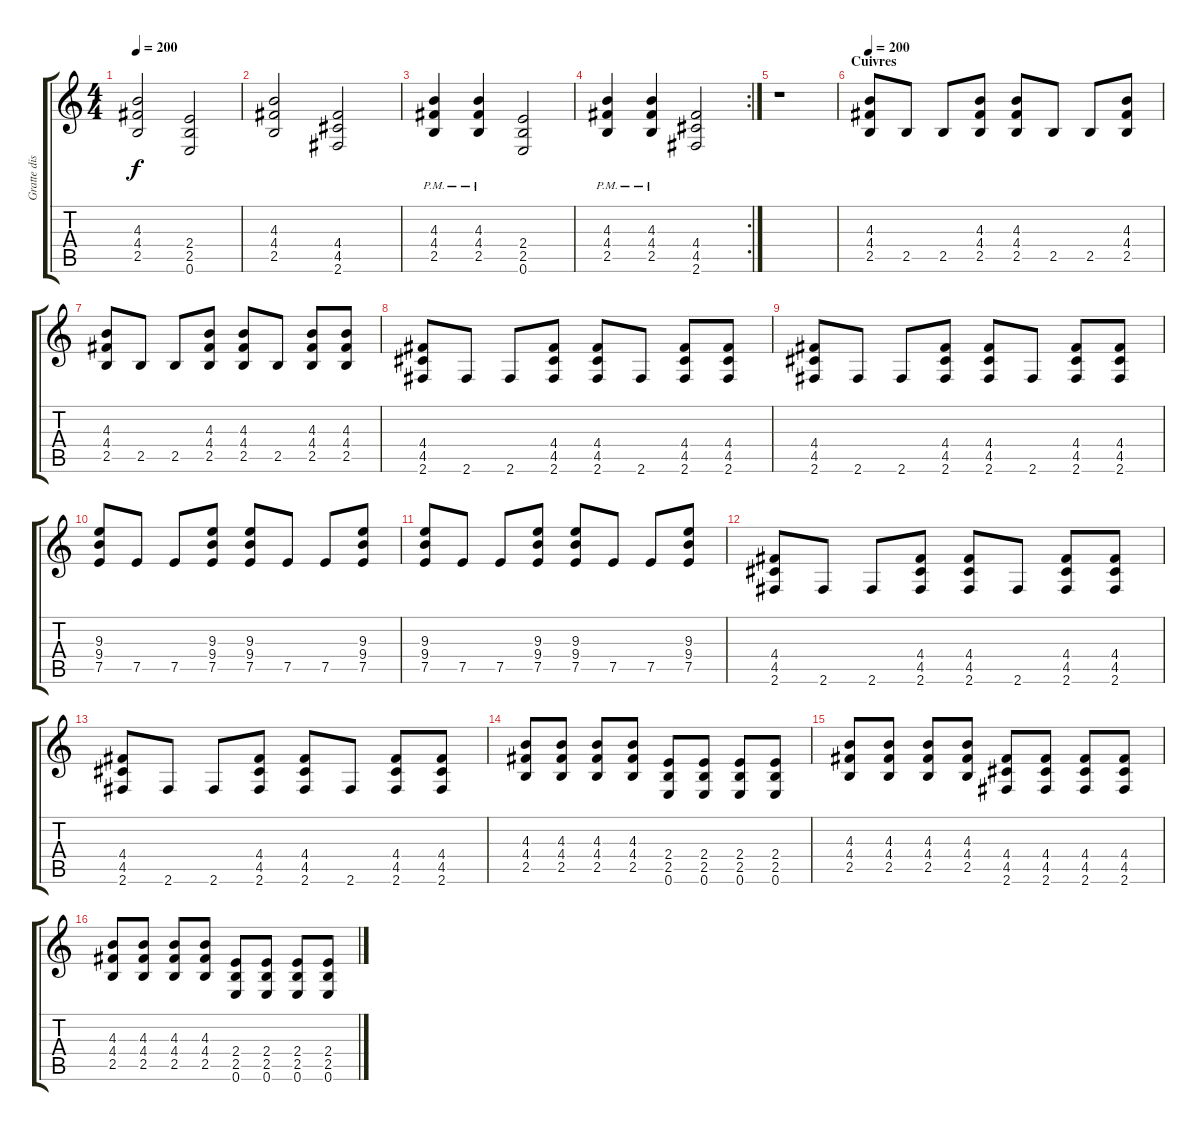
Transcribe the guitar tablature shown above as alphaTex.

\track ("Gratte disto" "Gratte dis") {instrument overdrivenguitar}
\staff {score tabs}
\tuning (E4 B3 G3 D3 A2 E2) {hide}
\ts (4 4)
\tempo 200
\clef g2
\ks c
(4.3 4.4 2.5).2{dy f} (2.4 2.5 0.6).2 |
(4.3 4.4 2.5).2 (4.4 4.5 2.6).2 |
(4.3{pm} 4.4{pm} 2.5{pm}).4 (4.3{pm} 4.4{pm} 2.5{pm}).4 (2.4 2.5 0.6).2 |
\rc 2
(4.3{pm} 4.4{pm} 2.5{pm}).4 (4.3{pm} 4.4{pm} 2.5{pm}).4 (4.4 4.5 2.6).2 |
r.1 |
\section ("" "Cuivres")
\tempo 200
(4.3 4.4 2.5).8 2.5.8 2.5.8 (4.3 4.4 2.5).8 (4.3 4.4 2.5).8 2.5.8 2.5.8 (4.3 4.4 2.5).8 |
(4.3 4.4 2.5).8 2.5.8 2.5.8 (4.3 4.4 2.5).8 (4.3 4.4 2.5).8 2.5.8 (4.3 4.4 2.5).8 (4.3 4.4 2.5).8 |
(4.4 4.5 2.6).8 2.6.8 2.6.8 (4.4 4.5 2.6).8 (4.4 4.5 2.6).8 2.6.8 (4.4 4.5 2.6).8 (4.4 4.5 2.6).8 |
(4.4 4.5 2.6).8 2.6.8 2.6.8 (4.4 4.5 2.6).8 (4.4 4.5 2.6).8 2.6.8 (4.4 4.5 2.6).8 (4.4 4.5 2.6).8 |
(9.3 9.4 7.5).8 7.5.8 7.5.8 (9.3 9.4 7.5).8 (9.3 9.4 7.5).8 7.5.8 7.5.8 (9.3 9.4 7.5).8 |
(9.3 9.4 7.5).8 7.5.8 7.5.8 (9.3 9.4 7.5).8 (9.3 9.4 7.5).8 7.5.8 7.5.8 (9.3 9.4 7.5).8 |
(4.4 4.5 2.6).8 2.6.8 2.6.8 (4.4 4.5 2.6).8 (4.4 4.5 2.6).8 2.6.8 (4.4 4.5 2.6).8 (4.4 4.5 2.6).8 |
(4.4 4.5 2.6).8 2.6.8 2.6.8 (4.4 4.5 2.6).8 (4.4 4.5 2.6).8 2.6.8 (4.4 4.5 2.6).8 (4.4 4.5 2.6).8 |
(4.3 4.4 2.5).8 (4.3 4.4 2.5).8 (4.3 4.4 2.5).8 (4.3 4.4 2.5).8 (2.4 2.5 0.6).8 (2.4 2.5 0.6).8 (2.4 2.5 0.6).8 (2.4 2.5 0.6).8 |
(4.3 4.4 2.5).8 (4.3 4.4 2.5).8 (4.3 4.4 2.5).8 (4.3 4.4 2.5).8 (4.4 4.5 2.6).8 (4.4 4.5 2.6).8 (4.4 4.5 2.6).8 (4.4 4.5 2.6).8 |
(4.3 4.4 2.5).8 (4.3 4.4 2.5).8 (4.3 4.4 2.5).8 (4.3 4.4 2.5).8 (2.4 2.5 0.6).8 (2.4 2.5 0.6).8 (2.4 2.5 0.6).8 (2.4 2.5 0.6).8
